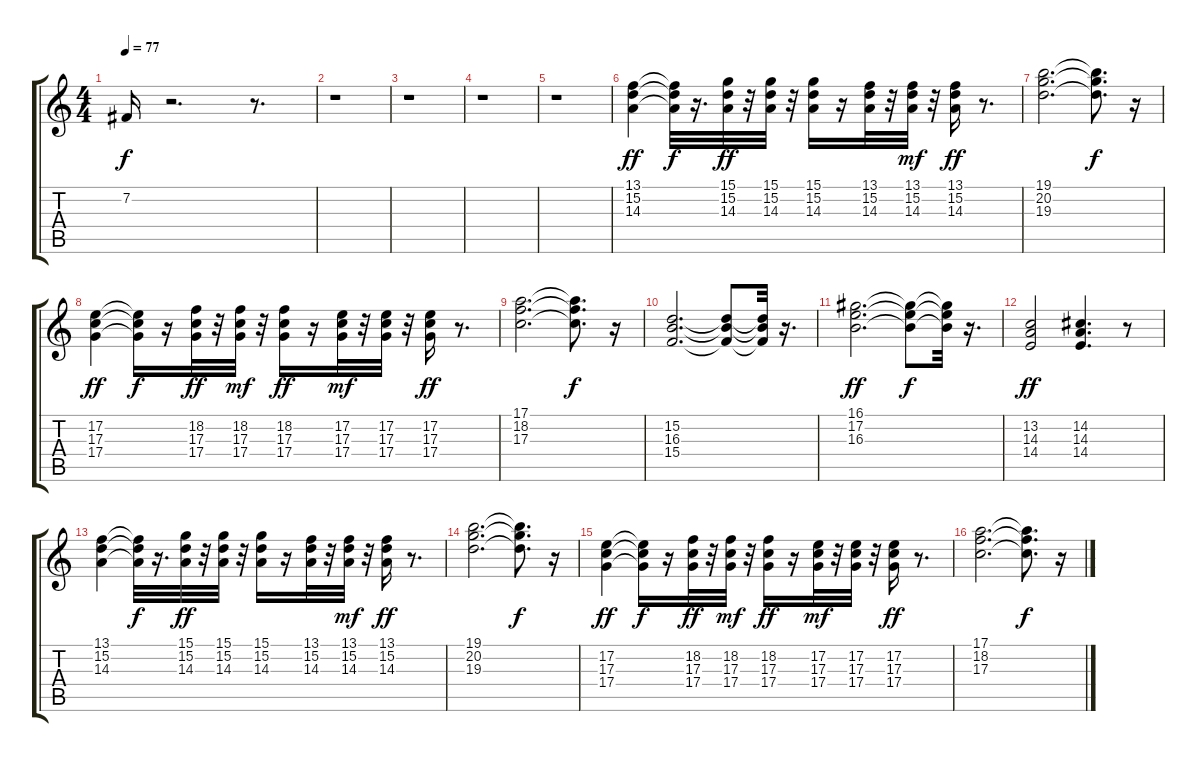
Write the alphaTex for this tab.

\track "" {instrument stringensemble1}
\staff {score tabs}
\tuning (E4 B3 G3 D3 A2 E2) {hide}
\ts (4 4)
\tempo 77
\clef g2
\ks c
7.2{t}.16{dy f} r.2{d} r.8{d} |
r.1 |
r.1 |
r.1 |
r.1 |
(13.1 15.2 14.3).4{dy ff balance 8 instrument stringensemble1} (13.1{t} 15.2{t} 14.3{t}).32{dy f} r.16{d} (15.1 15.2 14.3).32{dy ff} r.32 (15.1 15.2 14.3).32 r.32 (15.1 15.2 14.3).16 r.16 (13.1 15.2 14.3).32 r.32 (13.1 15.2 14.3).32{dy mf} r.32 (13.1 15.2 14.3).16{dy ff} r.8{d} |
(19.1 20.2 19.3).2{d} (19.1{t} 20.2{t} 19.3{t}).8{d dy f} r.16 |
(17.2 17.3 17.4).4{dy ff} (17.2{t} 17.3{t} 17.4{t}).16{dy f} r.16 (18.2 17.3 17.4).32{dy ff} r.32 (18.2 17.3 17.4).32{dy mf} r.32 (18.2 17.3 17.4).16{dy ff} r.16 (17.2 17.3 17.4).32{dy mf} r.32 (17.2 17.3 17.4).32 r.32 (17.2 17.3 17.4).16{dy ff} r.8{d} |
(17.1 18.2 17.3).2{d} (17.1{t} 18.2{t} 17.3{t}).8{d dy f} r.16 |
(15.2 16.3 15.4).2{d} (15.2{t} 16.3{t} 15.4{t}).8 (15.2{t} 16.3{t} 15.4{t}).32 r.16{d} |
(16.1 17.2 16.3).2{d dy ff} (16.1{t} 17.2{t} 16.3{t}).8{dy f} (16.1{t} 17.2{t} 16.3{t}).32 r.16{d} |
(13.2 14.3 14.4).2{dy ff} (14.2 14.3 14.4).4{d} r.8 |
(13.1 15.2 14.3).4 (13.1{t} 15.2{t} 14.3{t}).32{dy f} r.16{d} (15.1 15.2 14.3).32{dy ff} r.32 (15.1 15.2 14.3).32 r.32 (15.1 15.2 14.3).16 r.16 (13.1 15.2 14.3).32 r.32 (13.1 15.2 14.3).32{dy mf} r.32 (13.1 15.2 14.3).16{dy ff} r.8{d} |
(19.1 20.2 19.3).2{d} (19.1{t} 20.2{t} 19.3{t}).8{d dy f} r.16 |
(17.2 17.3 17.4).4{dy ff} (17.2{t} 17.3{t} 17.4{t}).16{dy f} r.16 (18.2 17.3 17.4).32{dy ff} r.32 (18.2 17.3 17.4).32{dy mf} r.32 (18.2 17.3 17.4).16{dy ff} r.16 (17.2 17.3 17.4).32{dy mf} r.32 (17.2 17.3 17.4).32 r.32 (17.2 17.3 17.4).16{dy ff} r.8{d} |
(17.1 18.2 17.3).2{d} (17.1{t} 18.2{t} 17.3{t}).8{d dy f} r.16
